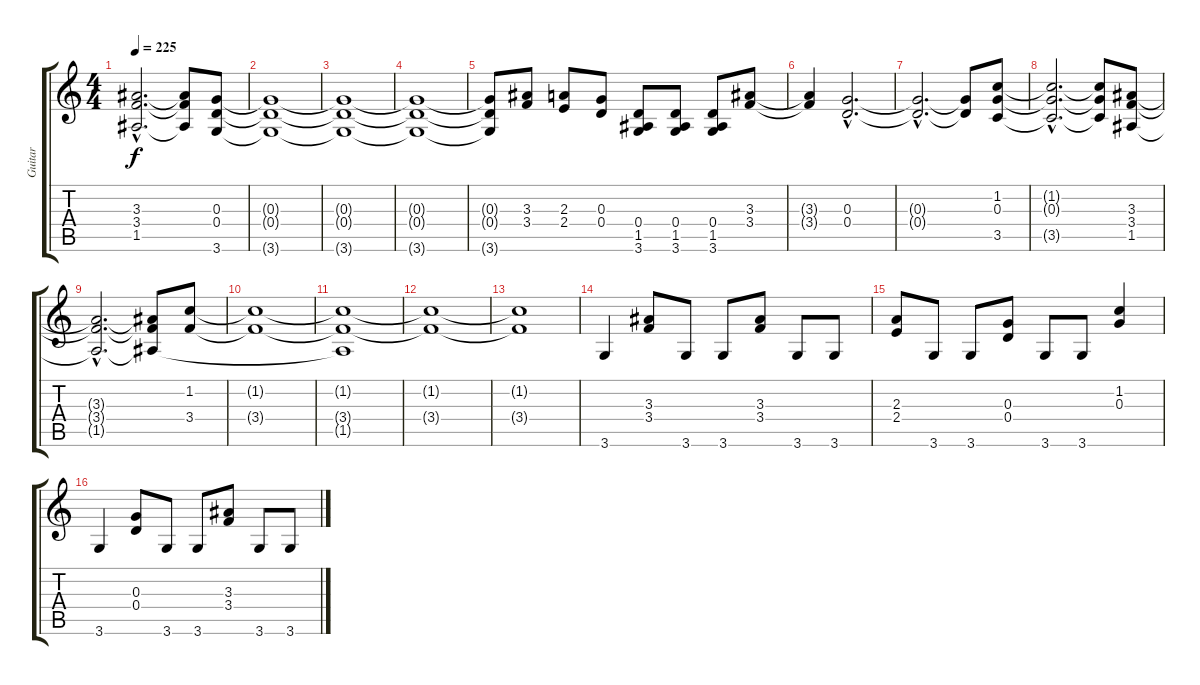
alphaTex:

\track ("Guitar" "Guitar") {instrument distortionguitar}
\staff {score tabs}
\tuning (E4 B3 G3 D3 A2 E2) {hide}
\ts (4 4)
\tempo 225
\clef g2
\ks c
(3.3{hac t} 3.4{hac t} 1.5{hac t}).2{d dy f} (3.3{t} 3.4{t} 1.5{t}).8 (0.3 0.4 3.6).8 |
(0.3{t} 0.4{t} 3.6{t}).1 |
(0.3{t} 0.4{t} 3.6{t}).1 |
(0.3{t} 0.4{t} 3.6{t}).1 |
(0.3{t} 0.4{t} 3.6{t}).8 (3.3 3.4).8 (2.3 2.4).8 (0.3 0.4).8 (0.4 1.5 3.6).8 (0.4 1.5 3.6).8 (0.4 1.5 3.6).8 (3.3 3.4).8 |
(3.3{t} 3.4{t}).4 (0.3{hac} 0.4{hac}).2{d} |
(0.3{hac t} 0.4{hac t}).2{d} (0.3{t} 0.4{t}).8 (1.2 0.3 3.5).8 |
(1.2{hac t} 0.3{hac t} 3.5{hac t}).2{d} (1.2{t} 0.3{t} 3.5{t}).8 (3.3 3.4 1.5).8 |
(3.3{hac t} 3.4{hac t} 1.5{hac t}).2{d} (3.3{t} 3.4{t} 1.5{t}).8 (1.2 3.4).8 |
(1.2{t} 3.4{t}).1 |
(1.2{t} 3.4{t} 1.5{t}).1 |
(1.2{t} 3.4{t}).1 |
(1.2{t} 3.4{t}).1 |
3.6.4 (3.3 3.4).8 3.6.8 3.6.8 (3.3 3.4).8 3.6.8 3.6.8 |
(2.3 2.4).8 3.6.8 3.6.8 (0.3 0.4).8 3.6.8 3.6.8 (1.2 0.3).4 |
3.6.4 (0.3 0.4).8 3.6.8 3.6.8 (3.3 3.4).8 3.6.8 3.6.8
